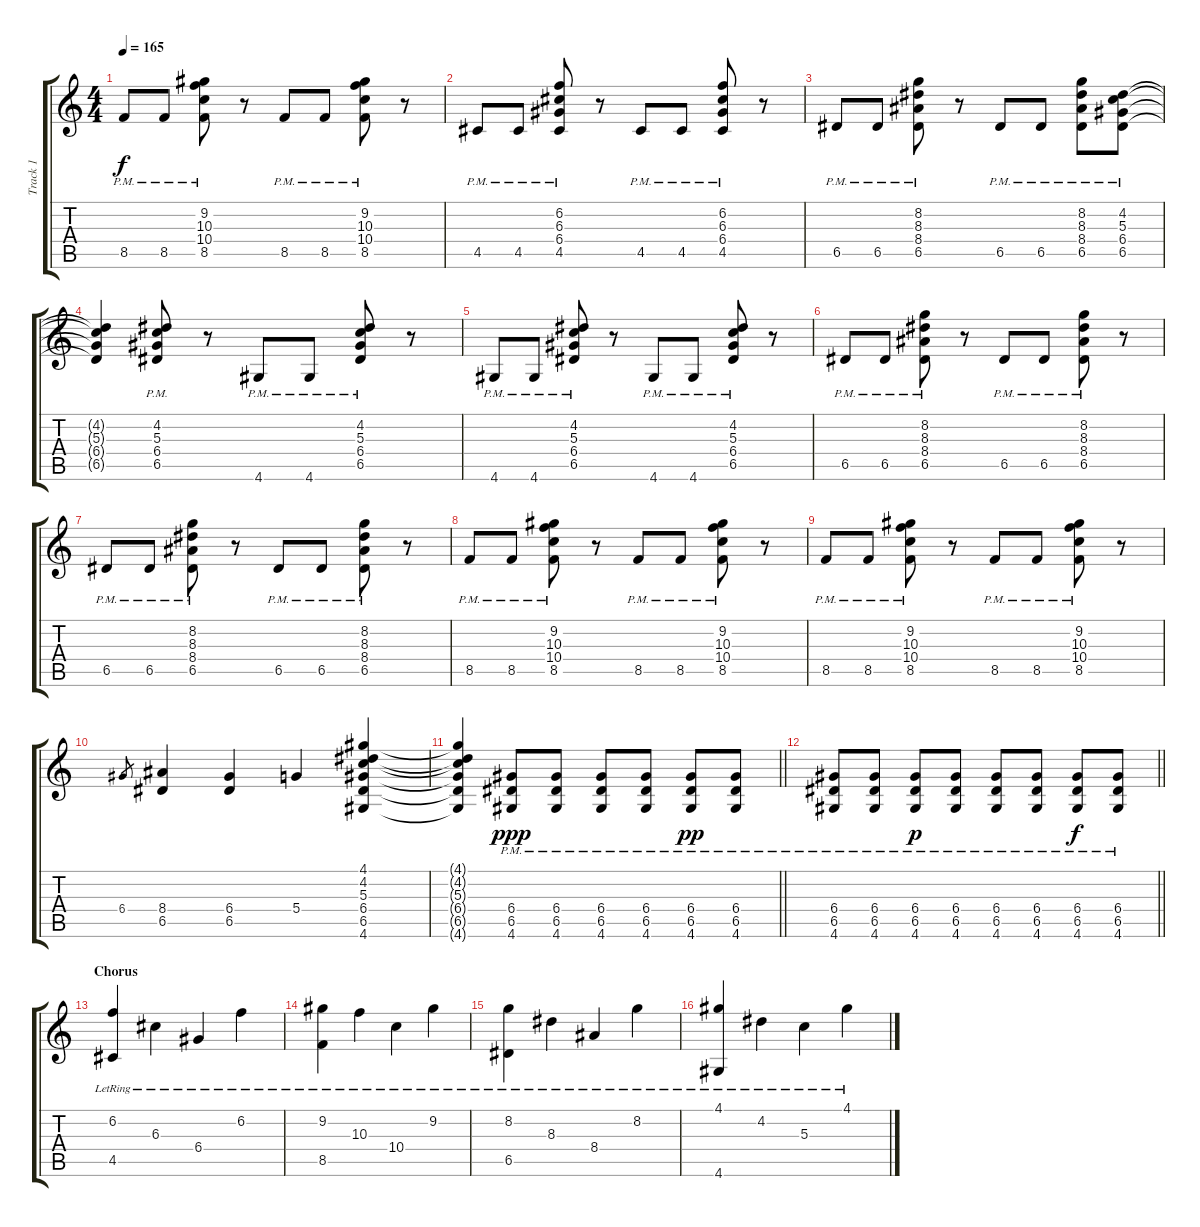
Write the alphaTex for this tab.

\track ("Track 1" "Track 1") {instrument acousticguitarsteel}
\staff {score tabs}
\tuning (E4 B3 G3 D3 A2 E2) {hide}
\ts (4 4)
\tempo 165
\clef g2
\ks c
8.5{pm}.8{dy f} 8.5{pm}.8 (9.2{pm} 10.3{pm} 10.4{pm} 8.5{pm}).8 r.8 8.5{pm}.8 8.5{pm}.8 (9.2{pm} 10.3{pm} 10.4{pm} 8.5{pm}).8 r.8 |
4.5{pm}.8 4.5{pm}.8 (6.2{pm} 6.3{pm} 6.4{pm} 4.5{pm}).8 r.8 4.5{pm}.8 4.5{pm}.8 (6.2{pm} 6.3{pm} 6.4{pm} 4.5{pm}).8 r.8 |
6.5{pm}.8 6.5{pm}.8 (8.2{pm} 8.3{pm} 8.4{pm} 6.5{pm}).8 r.8 6.5{pm}.8 6.5{pm}.8 (8.2{pm} 8.3{pm} 8.4{pm} 6.5{pm}).8 (4.2{pm} 5.3{pm} 6.4{pm} 6.5{pm}).8 |
(4.2{t} 5.3{t} 6.4{t} 6.5{t}).4 (4.2{pm} 5.3{pm} 6.4{pm} 6.5{pm}).8 r.8 4.6{pm}.8 4.6{pm}.8 (4.2{pm} 5.3{pm} 6.4{pm} 6.5{pm}).8 r.8 |
4.6{pm}.8 4.6{pm}.8 (4.2{pm} 5.3{pm} 6.4{pm} 6.5{pm}).8 r.8 4.6{pm}.8 4.6{pm}.8 (4.2{pm} 5.3{pm} 6.4{pm} 6.5{pm}).8 r.8 |
6.5{pm}.8 6.5{pm}.8 (8.2{pm} 8.3{pm} 8.4{pm} 6.5{pm}).8 r.8 6.5{pm}.8 6.5{pm}.8 (8.2{pm} 8.3{pm} 8.4{pm} 6.5{pm}).8 r.8 |
6.5{pm}.8 6.5{pm}.8 (8.2{pm} 8.3{pm} 8.4{pm} 6.5{pm}).8 r.8 6.5{pm}.8 6.5{pm}.8 (8.2{pm} 8.3{pm} 8.4{pm} 6.5{pm}).8 r.8 |
8.5{pm}.8 8.5{pm}.8 (9.2{pm} 10.3{pm} 10.4{pm} 8.5{pm}).8 r.8 8.5{pm}.8 8.5{pm}.8 (9.2{pm} 10.3{pm} 10.4{pm} 8.5{pm}).8 r.8 |
8.5{pm}.8 8.5{pm}.8 (9.2{pm} 10.3{pm} 10.4{pm} 8.5{pm}).8 r.8 8.5{pm}.8 8.5{pm}.8 (9.2{pm} 10.3{pm} 10.4{pm} 8.5{pm}).8 r.8 |
6.4.8{gr} (8.4 6.5).4 (6.4 6.5).4 5.4.4 (4.1 4.2 5.3 6.4 6.5 4.6).4 |
\barLineRight lightlight
(4.1{t} 4.2{t} 5.3{t} 6.4{t} 6.5{t} 4.6{t}).4 (6.4{pm} 6.5{pm} 4.6{pm}).8{dy ppp} (6.4{pm} 6.5{pm} 4.6{pm}).8 (6.4{pm} 6.5{pm} 4.6{pm}).8 (6.4{pm} 6.5{pm} 4.6{pm}).8 (6.4{pm} 6.5{pm} 4.6{pm}).8{dy pp} (6.4{pm} 6.5{pm} 4.6{pm}).8 |
\barLineRight lightlight
(6.4{pm} 6.5{pm} 4.6{pm}).8 (6.4{pm} 6.5{pm} 4.6{pm}).8 (6.4{pm} 6.5{pm} 4.6{pm}).8{dy p} (6.4{pm} 6.5{pm} 4.6{pm}).8 (6.4{pm} 6.5{pm} 4.6{pm}).8 (6.4{pm} 6.5{pm} 4.6{pm}).8 (6.4{pm} 6.5{pm} 4.6{pm}).8{dy f} (6.4{pm} 6.5{pm} 4.6{pm}).8 |
\section ("" "Chorus")
(6.2{lr} 4.5{lr}).4 6.3{lr}.4 6.4{lr}.4 6.2{lr}.4 |
(9.2{lr} 8.5{lr}).4 10.3{lr}.4 10.4{lr}.4 9.2{lr}.4 |
(8.2{lr} 6.5{lr}).4 8.3{lr}.4 8.4{lr}.4 8.2{lr}.4 |
(4.1{lr} 4.6{lr}).4 4.2{lr}.4 5.3{lr}.4 4.1{lr}.4
